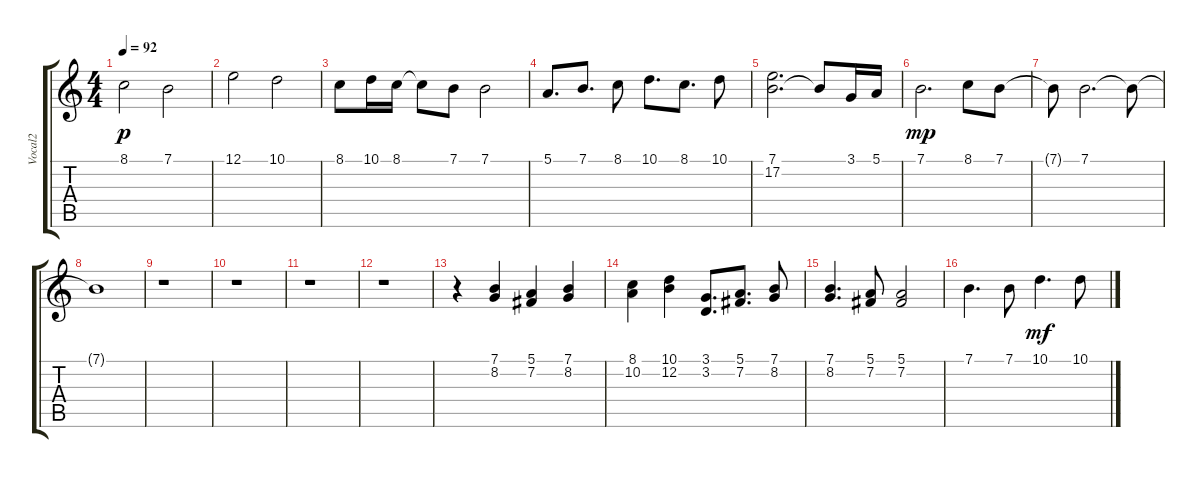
\track ("Vocal2" "Vocal2") {instrument choiraahs}
\staff {score tabs}
\tuning (E4 B3 G3 D3 A2 E2) {hide}
\ts (4 4)
\tempo 92
\clef g2
\ks c
8.1.2{dy p} 7.1.2 |
12.1.2 10.1.2 |
8.1.8 10.1.16 8.1.16 8.1{t}.8 7.1.8 7.1.2 |
5.1.8{d} 7.1.8{d} 8.1.8 10.1.8{d} 8.1.8{d} 10.1.8 |
(7.1 17.2).2{d} 7.1{t}.8 3.1.16 5.1.16 |
7.1.2{d dy mp} 8.1.8 7.1.8 |
7.1{t}.8 7.1.2{d} 7.1{t}.8 |
7.1{t}.1 |
r.1 |
r.1 |
r.1 |
r.1 |
r.4 (7.1 8.2).4 (5.1 7.2).4 (7.1 8.2).4 |
(8.1 10.2).4 (10.1 12.2).4 (3.1 3.2).8{d} (5.1 7.2).8{d} (7.1 8.2).8 |
(7.1 8.2).4{d} (5.1 7.2).8 (5.1 7.2).2 |
7.1.4{d} 7.1.8 10.1.4{d dy mf} 10.1.8
